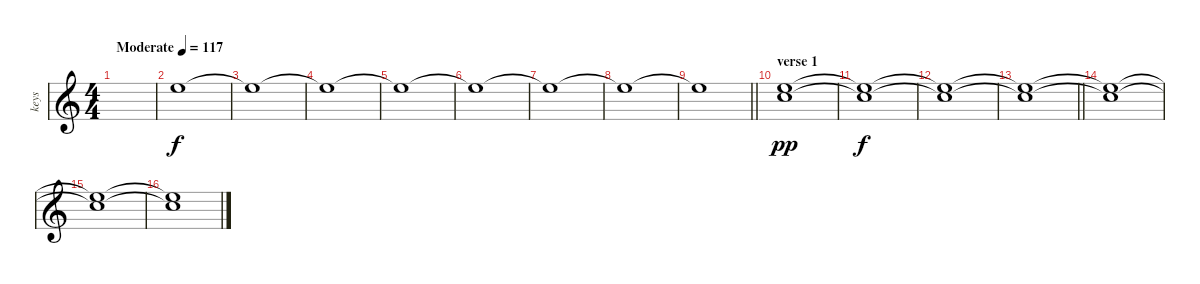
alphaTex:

\track ("keys" "keys") {instrument pad2warm}
\staff {score}
\tuning (E4 B3 G3 D3 A2 E2) {hide}
\ts (4 4)
\tempo (117 "Moderate")
\clef g2
\ks c
|
12.1.1 |
12.1{t}.1{dy f} |
12.1{t}.1 |
12.1{t}.1 |
12.1{t}.1 |
12.1{t}.1 |
12.1{t}.1 |
\barLineRight lightlight
12.1{t}.1 |
\section ("" "verse 1")
(12.1 13.2).1{dy pp} |
(12.1{t} 13.2{t}).1{dy f} |
(12.1{t} 13.2{t}).1 |
\barLineRight lightlight
(12.1{t} 13.2{t}).1 |
(12.1{t} 13.2{t}).1 |
(12.1{t} 13.2{t}).1 |
(12.1{t} 13.2{t}).1
